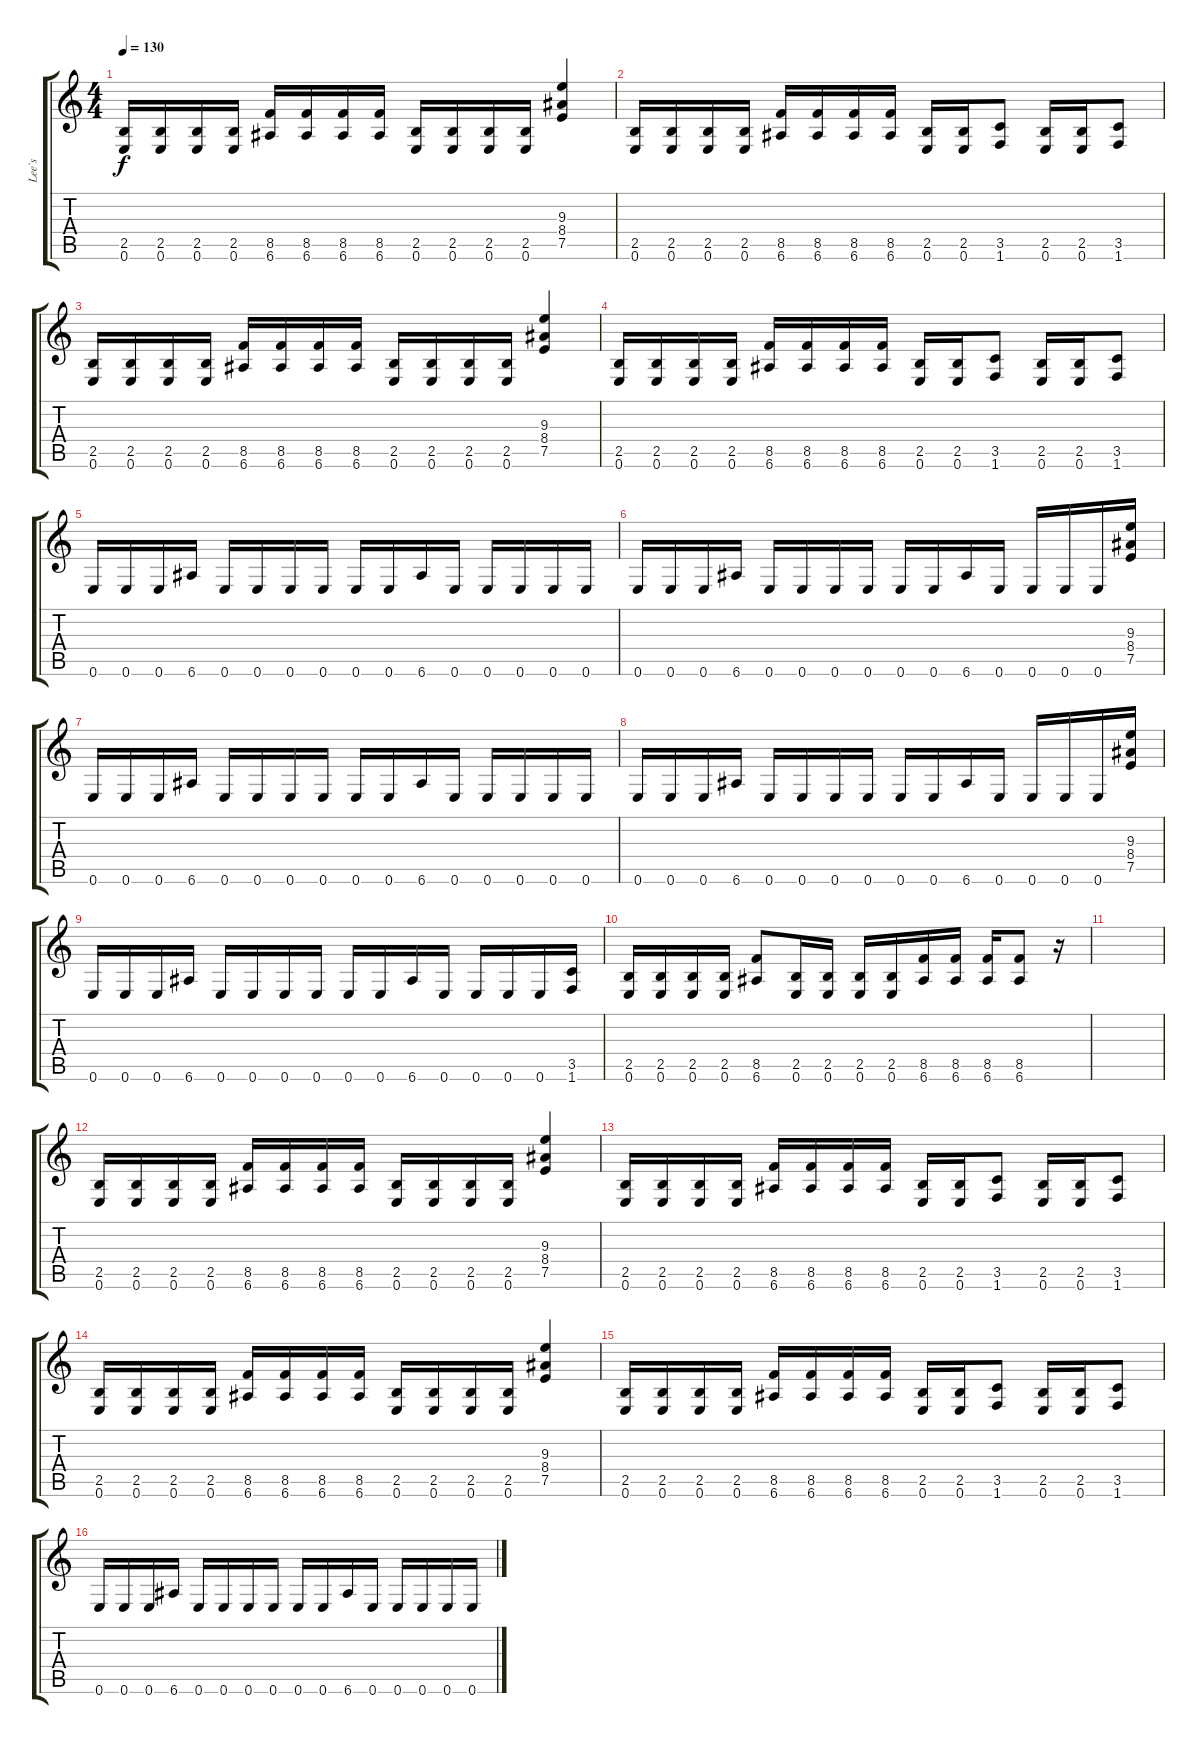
\track ("Lee`s" "Lee`s") {instrument distortionguitar}
\staff {score tabs}
\tuning (E4 B3 G3 D3 A2 E2) {hide}
\ts (4 4)
\tempo 130
\clef g2
\ks c
(2.5 0.6).16{dy f instrument distortionguitar} (2.5 0.6).16 (2.5 0.6).16 (2.5 0.6).16 (8.5 6.6).16 (8.5 6.6).16 (8.5 6.6).16 (8.5 6.6).16 (2.5 0.6).16 (2.5 0.6).16 (2.5 0.6).16 (2.5 0.6).16 (9.3 8.4 7.5).4 |
(2.5 0.6).16 (2.5 0.6).16 (2.5 0.6).16 (2.5 0.6).16 (8.5 6.6).16 (8.5 6.6).16 (8.5 6.6).16 (8.5 6.6).16 (2.5 0.6).16 (2.5 0.6).16 (3.5 1.6).8 (2.5 0.6).16 (2.5 0.6).16 (3.5 1.6).8 |
(2.5 0.6).16 (2.5 0.6).16 (2.5 0.6).16 (2.5 0.6).16 (8.5 6.6).16 (8.5 6.6).16 (8.5 6.6).16 (8.5 6.6).16 (2.5 0.6).16 (2.5 0.6).16 (2.5 0.6).16 (2.5 0.6).16 (9.3 8.4 7.5).4 |
(2.5 0.6).16 (2.5 0.6).16 (2.5 0.6).16 (2.5 0.6).16 (8.5 6.6).16 (8.5 6.6).16 (8.5 6.6).16 (8.5 6.6).16 (2.5 0.6).16 (2.5 0.6).16 (3.5 1.6).8 (2.5 0.6).16 (2.5 0.6).16 (3.5 1.6).8 |
0.6.16 0.6.16 0.6.16 6.6.16 0.6.16 0.6.16 0.6.16 0.6.16 0.6.16 0.6.16 6.6.16 0.6.16 0.6.16 0.6.16 0.6.16 0.6.16 |
0.6.16 0.6.16 0.6.16 6.6.16 0.6.16 0.6.16 0.6.16 0.6.16 0.6.16 0.6.16 6.6.16 0.6.16 0.6.16 0.6.16 0.6.16 (9.3 8.4 7.5).16 |
0.6.16 0.6.16 0.6.16 6.6.16 0.6.16 0.6.16 0.6.16 0.6.16 0.6.16 0.6.16 6.6.16 0.6.16 0.6.16 0.6.16 0.6.16 0.6.16 |
0.6.16 0.6.16 0.6.16 6.6.16 0.6.16 0.6.16 0.6.16 0.6.16 0.6.16 0.6.16 6.6.16 0.6.16 0.6.16 0.6.16 0.6.16 (9.3 8.4 7.5).16 |
0.6.16 0.6.16 0.6.16 6.6.16 0.6.16 0.6.16 0.6.16 0.6.16 0.6.16 0.6.16 6.6.16 0.6.16 0.6.16 0.6.16 0.6.16 (3.5 1.6).16 |
(2.5 0.6).16 (2.5 0.6).16 (2.5 0.6).16 (2.5 0.6).16 (8.5 6.6).8 (2.5 0.6).16 (2.5 0.6).16 (2.5 0.6).16 (2.5 0.6).16 (8.5 6.6).16 (8.5 6.6).16 (8.5 6.6).16 (8.5 6.6).8 r.16 |
|
(2.5 0.6).16 (2.5 0.6).16 (2.5 0.6).16 (2.5 0.6).16 (8.5 6.6).16 (8.5 6.6).16 (8.5 6.6).16 (8.5 6.6).16 (2.5 0.6).16 (2.5 0.6).16 (2.5 0.6).16 (2.5 0.6).16 (9.3 8.4 7.5).4 |
(2.5 0.6).16 (2.5 0.6).16 (2.5 0.6).16 (2.5 0.6).16 (8.5 6.6).16 (8.5 6.6).16 (8.5 6.6).16 (8.5 6.6).16 (2.5 0.6).16 (2.5 0.6).16 (3.5 1.6).8 (2.5 0.6).16 (2.5 0.6).16 (3.5 1.6).8 |
(2.5 0.6).16 (2.5 0.6).16 (2.5 0.6).16 (2.5 0.6).16 (8.5 6.6).16 (8.5 6.6).16 (8.5 6.6).16 (8.5 6.6).16 (2.5 0.6).16 (2.5 0.6).16 (2.5 0.6).16 (2.5 0.6).16 (9.3 8.4 7.5).4 |
(2.5 0.6).16 (2.5 0.6).16 (2.5 0.6).16 (2.5 0.6).16 (8.5 6.6).16 (8.5 6.6).16 (8.5 6.6).16 (8.5 6.6).16 (2.5 0.6).16 (2.5 0.6).16 (3.5 1.6).8 (2.5 0.6).16 (2.5 0.6).16 (3.5 1.6).8 |
0.6.16 0.6.16 0.6.16 6.6.16 0.6.16 0.6.16 0.6.16 0.6.16 0.6.16 0.6.16 6.6.16 0.6.16 0.6.16 0.6.16 0.6.16 0.6.16
